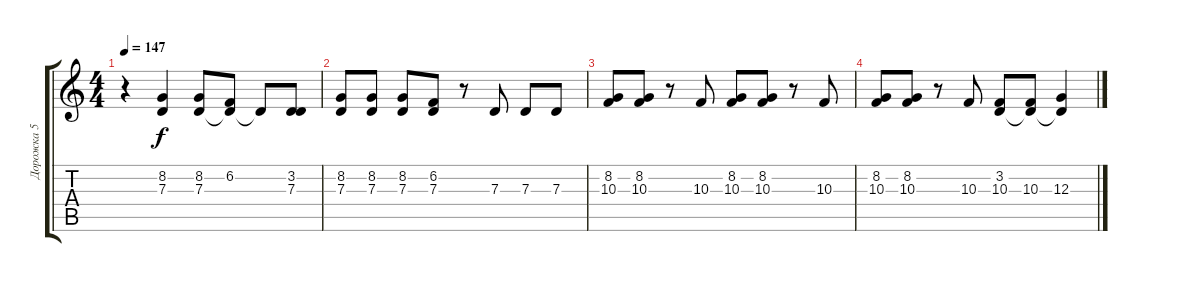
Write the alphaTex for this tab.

\track ("Дорожка 5" "Дорожка 5") {instrument clarinet}
\staff {score tabs}
\tuning (E4 B3 G3 D3 A2 E2) {hide}
\ts (4 4)
\tempo 147
\clef g2
\ks c
r.4{dy f} (8.2 7.3).4 (8.2 7.3).8 (6.2 7.3{t}).8 7.3{t}.8 (3.2 7.3).8 |
(8.2 7.3).8 (8.2 7.3).8 (8.2 7.3).8 (6.2 7.3).8 r.8 7.3.8 7.3.8 7.3.8 |
(8.2 10.3).8 (8.2 10.3).8 r.8 10.3.8 (8.2 10.3).8 (8.2 10.3).8 r.8 10.3.8 |
(8.2 10.3).8 (8.2 10.3).8 r.8 10.3.8 (3.2 10.3).8 (3.2{t} 10.3).8 (3.2{t} 12.3).4
